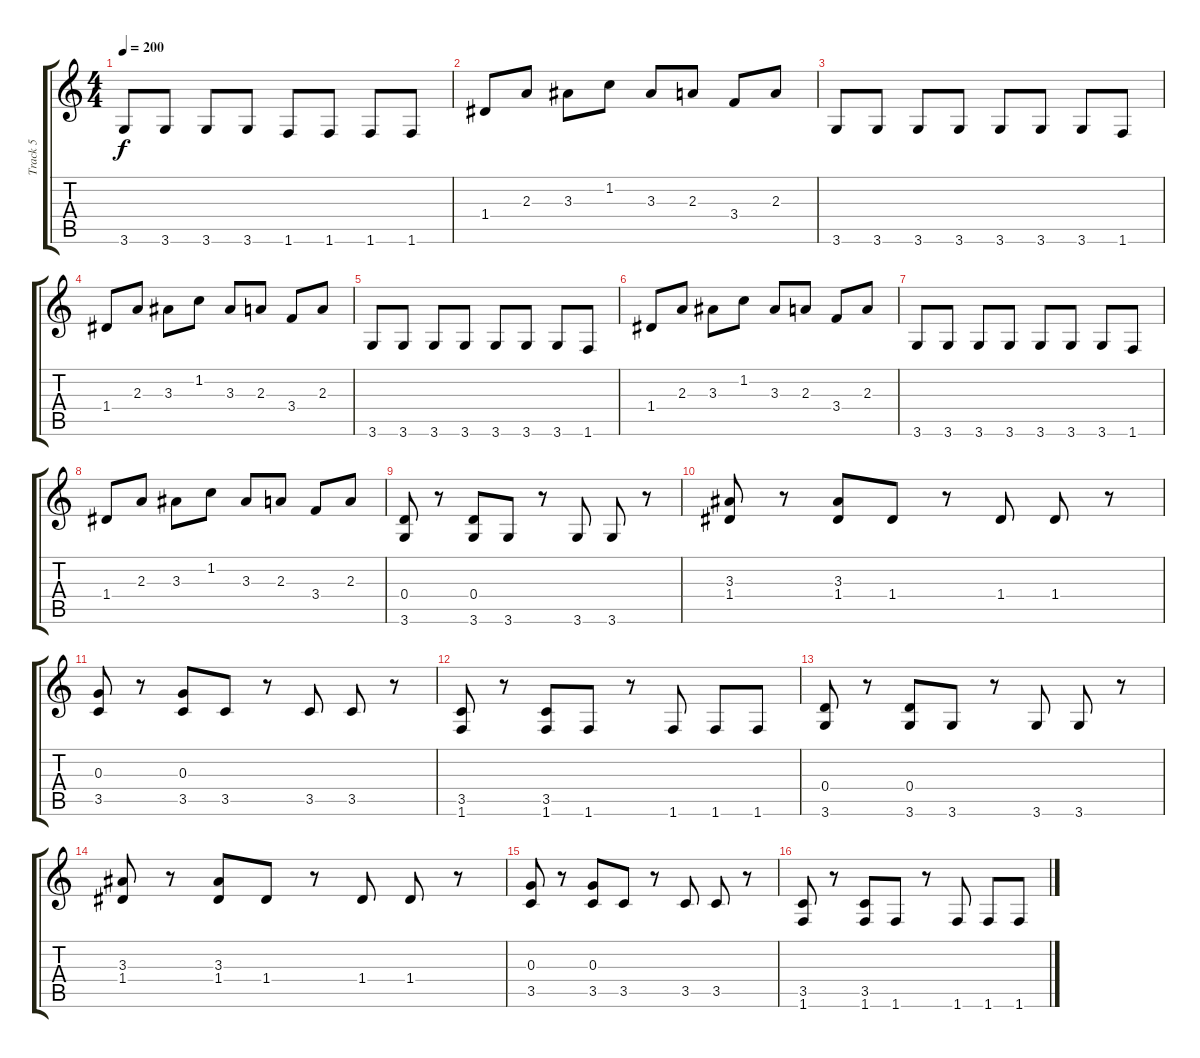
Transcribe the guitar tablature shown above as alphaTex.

\track ("Track 5" "Track 5") {instrument distortionguitar}
\staff {score tabs}
\tuning (E4 B3 G3 D3 A2 E2) {hide}
\ts (4 4)
\tempo 200
\clef g2
\ks c
3.6.8{dy f} 3.6.8 3.6.8 3.6.8 1.6.8 1.6.8 1.6.8 1.6.8 |
1.4.8 2.3.8 3.3.8 1.2.8 3.3.8 2.3.8 3.4.8 2.3.8 |
3.6.8 3.6.8 3.6.8 3.6.8 3.6.8 3.6.8 3.6.8 1.6.8 |
1.4.8 2.3.8 3.3.8 1.2.8 3.3.8 2.3.8 3.4.8 2.3.8 |
3.6.8 3.6.8 3.6.8 3.6.8 3.6.8 3.6.8 3.6.8 1.6.8 |
1.4.8 2.3.8 3.3.8 1.2.8 3.3.8 2.3.8 3.4.8 2.3.8 |
3.6.8 3.6.8 3.6.8 3.6.8 3.6.8 3.6.8 3.6.8 1.6.8 |
1.4.8 2.3.8 3.3.8 1.2.8 3.3.8 2.3.8 3.4.8 2.3.8 |
(0.4 3.6).8 r.8 (0.4 3.6).8 3.6.8 r.8 3.6.8 3.6.8 r.8 |
(3.3 1.4).8 r.8 (3.3 1.4).8 1.4.8 r.8 1.4.8 1.4.8 r.8 |
(0.3 3.5).8 r.8 (0.3 3.5).8 3.5.8 r.8 3.5.8 3.5.8 r.8 |
(3.5 1.6).8 r.8 (3.5 1.6).8 1.6.8 r.8 1.6.8 1.6.8 1.6.8 |
(0.4 3.6).8 r.8 (0.4 3.6).8 3.6.8 r.8 3.6.8 3.6.8 r.8 |
(3.3 1.4).8 r.8 (3.3 1.4).8 1.4.8 r.8 1.4.8 1.4.8 r.8 |
(0.3 3.5).8 r.8 (0.3 3.5).8 3.5.8 r.8 3.5.8 3.5.8 r.8 |
(3.5 1.6).8 r.8 (3.5 1.6).8 1.6.8 r.8 1.6.8 1.6.8 1.6.8
